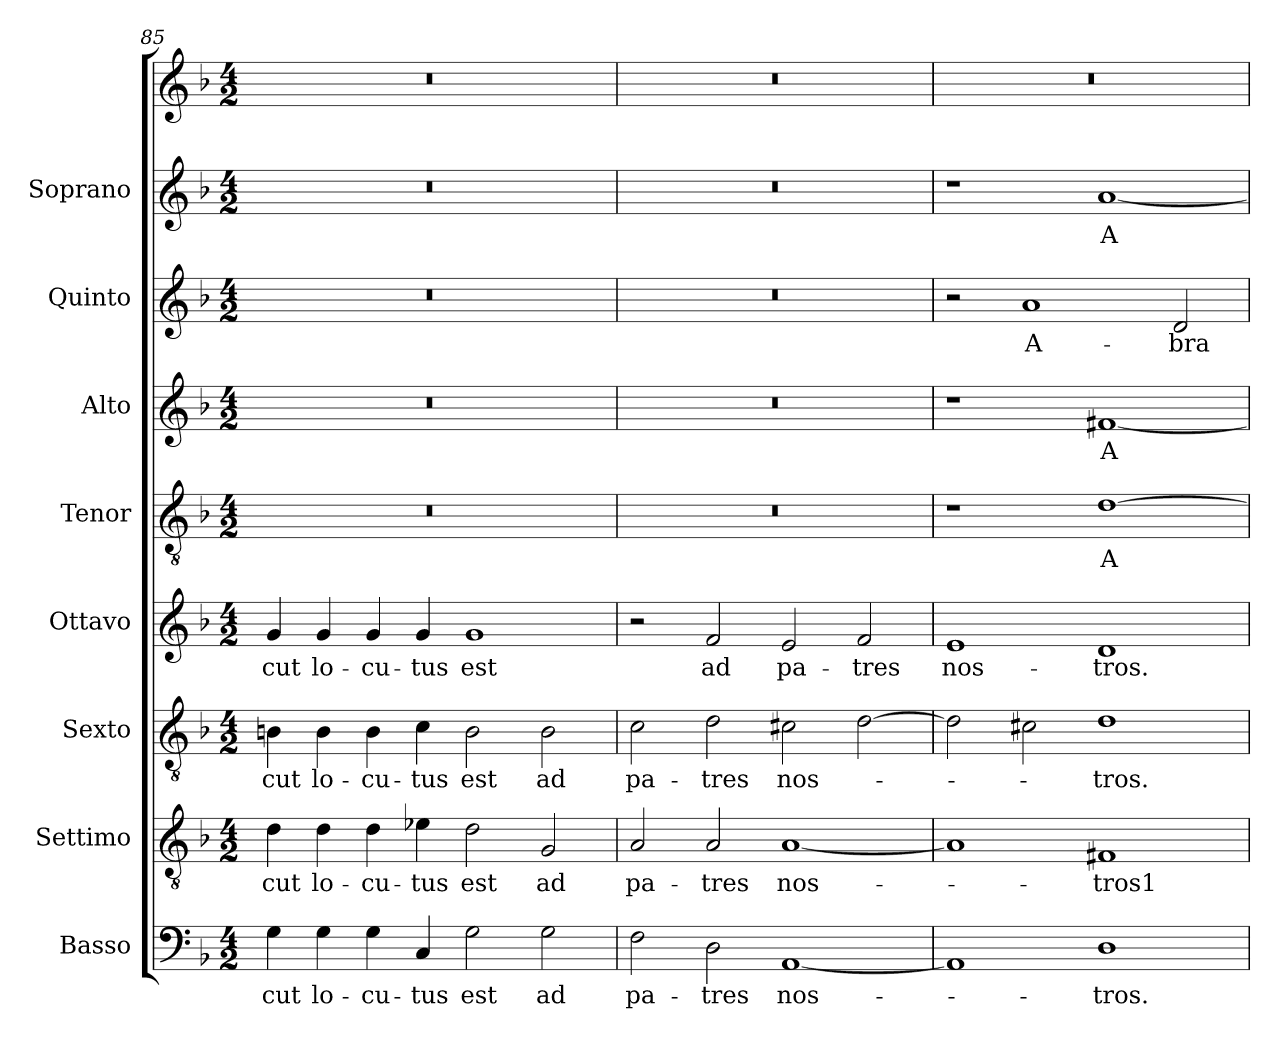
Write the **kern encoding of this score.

**kern	**text	**kern	**text	**kern	**text	**kern	**text	**kern	**text	**kern	**text	**kern	**text	**kern	**text	**kern
*part9	*part9	*part8	*part8	*part7	*part7	*part6	*part6	*part5	*part5	*part4	*part4	*part3	*part3	*part2	*part2	*part1
*staff9	*staff9	*staff8	*staff8	*staff7	*staff7	*staff6	*staff6	*staff5	*staff5	*staff4	*staff4	*staff3	*staff3	*staff2	*staff2	*staff1
*I"Basso	*	*I"Settimo	*	*I"Sexto	*	*I"Ottavo	*	*I"Tenor	*	*I"Alto	*	*I"Quinto	*	*I"Soprano	*	*
*I'B.	*	*I'St.	*	*	*	*I'Ot.	*	*I'T.	*	*I'A.	*	*I'Q.	*	*I'S.	*	*
*clefF4	*	*clefGv2	*	*clefGv2	*	*clefG2	*	*clefGv2	*	*clefG2	*	*clefG2	*	*clefG2	*	*clefG2
*	*	*ITrd7c12	*	*ITrd7c12	*	*	*	*ITrd7c12	*	*	*	*	*	*	*	*
*k[b-]	*	*k[b-]	*	*k[b-]	*	*k[b-]	*	*k[b-]	*	*k[b-]	*	*k[b-]	*	*k[b-]	*	*k[b-]
*F:	*	*F:	*	*F:	*	*F:	*	*F:	*	*F:	*	*F:	*	*F:	*	*F:
*M4/2	*	*M4/2	*	*M4/2	*	*M4/2	*	*M4/2	*	*M4/2	*	*M4/2	*	*M4/2	*	*M4/2
=85	=85	=85	=85	=85	=85	=85	=85	=85	=85	=85	=85	=85	=85	=85	=85	=85
!	!LO:LY:b:color=#000000	!	!	!	!	!	!	!	!	!	!	!	!	!	!	!
!	!	!	!LO:LY:b:color=#000000	!	!	!	!	!	!	!	!	!	!	!	!	!
!	!	!	!	!	!LO:LY:b:color=#000000	!	!	!	!	!	!	!	!	!	!	!
!	!	!	!	!	!	!	!LO:LY:b:color=#000000	!LO:N:vis=1	!	!LO:N:vis=1	!	!LO:N:vis=1	!	!LO:N:vis=1	!	!LO:N:vis=1
4Gi\	-cut	4Di\	-cut	4BBni\	-cut	4gi/	-cut	0r	.	0r	.	0r	.	0r	.	0r
!	!LO:LY:b:color=#000000	!	!	!	!	!	!	!	!	!	!	!	!	!	!	!
!	!	!	!LO:LY:b:color=#000000	!	!	!	!	!	!	!	!	!	!	!	!	!
!	!	!	!	!	!LO:LY:b:color=#000000	!	!	!	!	!	!	!	!	!	!	!
!	!	!	!	!	!	!	!LO:LY:b:color=#000000	!	!	!	!	!	!	!	!	!
4Gi\	lo-	4Di\	lo-	4BBi\	lo-	4gi/	lo-	.	.	.	.	.	.	.	.	.
!	!LO:LY:b:color=#000000	!	!	!	!	!	!	!	!	!	!	!	!	!	!	!
!	!	!	!LO:LY:b:color=#000000	!	!	!	!	!	!	!	!	!	!	!	!	!
!	!	!	!	!	!LO:LY:b:color=#000000	!	!	!	!	!	!	!	!	!	!	!
!	!	!	!	!	!	!	!LO:LY:b:color=#000000	!	!	!	!	!	!	!	!	!
4Gi\	-cu-	4Di\	-cu-	4BBi\	-cu-	4gi/	-cu-	.	.	.	.	.	.	.	.	.
!	!LO:LY:b:color=#000000	!	!	!	!	!	!	!	!	!	!	!	!	!	!	!
!	!	!	!LO:LY:b:color=#000000	!	!	!	!	!	!	!	!	!	!	!	!	!
!	!	!	!	!	!LO:LY:b:color=#000000	!	!	!	!	!	!	!	!	!	!	!
!	!	!	!	!	!	!	!LO:LY:b:color=#000000	!	!	!	!	!	!	!	!	!
4Ci/	-tus	4E-Xi\	-tus	4Ci\	-tus	4gi/	-tus	.	.	.	.	.	.	.	.	.
!	!LO:LY:b:color=#000000	!	!	!	!	!	!	!	!	!	!	!	!	!	!	!
!	!	!	!LO:LY:b:color=#000000	!	!	!	!	!	!	!	!	!	!	!	!	!
!	!	!	!	!	!LO:LY:b:color=#000000	!	!	!	!	!	!	!	!	!	!	!
!	!	!	!	!	!	!	!LO:LY:b:color=#000000	!	!	!	!	!	!	!	!	!
2Gi\	est	2Di\	est	2BBi\	est	1gi	est	.	.	.	.	.	.	.	.	.
!	!LO:LY:b:color=#000000	!	!	!	!	!	!	!	!	!	!	!	!	!	!	!
!	!	!	!LO:LY:b:color=#000000	!	!	!	!	!	!	!	!	!	!	!	!	!
!	!	!	!	!	!LO:LY:b:color=#000000	!	!	!	!	!	!	!	!	!	!	!
2Gi\	ad	2GGi/	ad	2BBi\	ad	.	.	.	.	.	.	.	.	.	.	.
=86	=86	=86	=86	=86	=86	=86	=86	=86	=86	=86	=86	=86	=86	=86	=86	=86
!	!LO:LY:b:color=#000000	!	!	!	!	!	!	!	!	!	!	!	!	!	!	!
!	!	!	!LO:LY:b:color=#000000	!	!	!	!	!	!	!	!	!	!	!	!	!
!	!	!	!	!	!LO:LY:b:color=#000000	!	!	!LO:N:vis=1	!	!LO:N:vis=1	!	!LO:N:vis=1	!	!LO:N:vis=1	!	!LO:N:vis=1
2Fi\	pa-	2AAi/	pa-	2Ci\	pa-	2r	.	0r	.	0r	.	0r	.	0r	.	0r
!	!LO:LY:b:color=#000000	!	!	!	!	!	!	!	!	!	!	!	!	!	!	!
!	!	!	!LO:LY:b:color=#000000	!	!	!	!	!	!	!	!	!	!	!	!	!
!	!	!	!	!	!LO:LY:b:color=#000000	!	!	!	!	!	!	!	!	!	!	!
!	!	!	!	!	!	!	!LO:LY:b:color=#000000	!	!	!	!	!	!	!	!	!
2Di\	-tres	2AAi/	-tres	2Di\	-tres	2fi/	ad	.	.	.	.	.	.	.	.	.
!	!LO:LY:b:color=#000000	!	!	!	!	!	!	!	!	!	!	!	!	!	!	!
!	!	!	!LO:LY:b:color=#000000	!	!	!	!	!	!	!	!	!	!	!	!	!
!	!	!	!	!	!LO:LY:b:color=#000000	!	!	!	!	!	!	!	!	!	!	!
!	!	!	!	!	!	!	!LO:LY:b:color=#000000	!	!	!	!	!	!	!	!	!
[1AAi	nos-	[1AAi	nos-	2C#Xi\	nos-	2ei/	pa-	.	.	.	.	.	.	.	.	.
!	!	!	!	!	!	!	!LO:LY:b:color=#000000	!	!	!	!	!	!	!	!	!
.	.	.	.	[2Di\	.	2fi/	-tres	.	.	.	.	.	.	.	.	.
=87	=87	=87	=87	=87	=87	=87	=87	=87	=87	=87	=87	=87	=87	=87	=87	=87
!	!	!	!	!	!	!	!LO:LY:b:color=#000000	!	!	!	!	!	!	!	!	!LO:N:vis=1
1AAi]	.	1AAi]	.	2Di\]	.	1ei	nos-	1r	.	1r	.	2r	.	1r	.	0r
!	!	!	!	!	!	!	!	!	!	!	!	!	!LO:LY:b:color=#000000	!	!	!
.	.	.	.	2C#Xi\	.	.	.	.	.	.	.	1ai	A-	.	.	.
!	!LO:LY:b:color=#000000	!	!	!	!	!	!	!	!	!	!	!	!	!	!	!
!	!	!	!LO:LY:b:color=#000000	!	!	!	!	!	!	!	!	!	!	!	!	!
!	!	!	!	!	!LO:LY:b:color=#000000	!	!	!	!	!	!	!	!	!	!	!
!	!	!	!	!	!	!	!LO:LY:b:color=#000000	!	!	!	!	!	!	!	!	!
!	!	!	!	!	!	!	!	!	!LO:LY:b:color=#000000	!	!	!	!	!	!	!
!	!	!	!	!	!	!	!	!	!	!	!LO:LY:b:color=#000000	!	!	!	!	!
!	!	!	!	!	!	!	!	!	!	!	!	!	!	!	!LO:LY:b:color=#000000	!
1Di	-tros.	1FF#Xi	-tros1	1Di	-tros.	1di	-tros.	[1Di	A-	[1f#Xi	A-	.	.	[1ai	A-	.
!	!	!	!	!	!	!	!	!	!	!	!	!	!LO:LY:b:color=#000000	!	!	!
.	.	.	.	.	.	.	.	.	.	.	.	2di/	-bra-	.	.	.
=	=	=	=	=	=	=	=	=	=	=	=	=	=	=	=	=
*-	*-	*-	*-	*-	*-	*-	*-	*-	*-	*-	*-	*-	*-	*-	*-	*-
